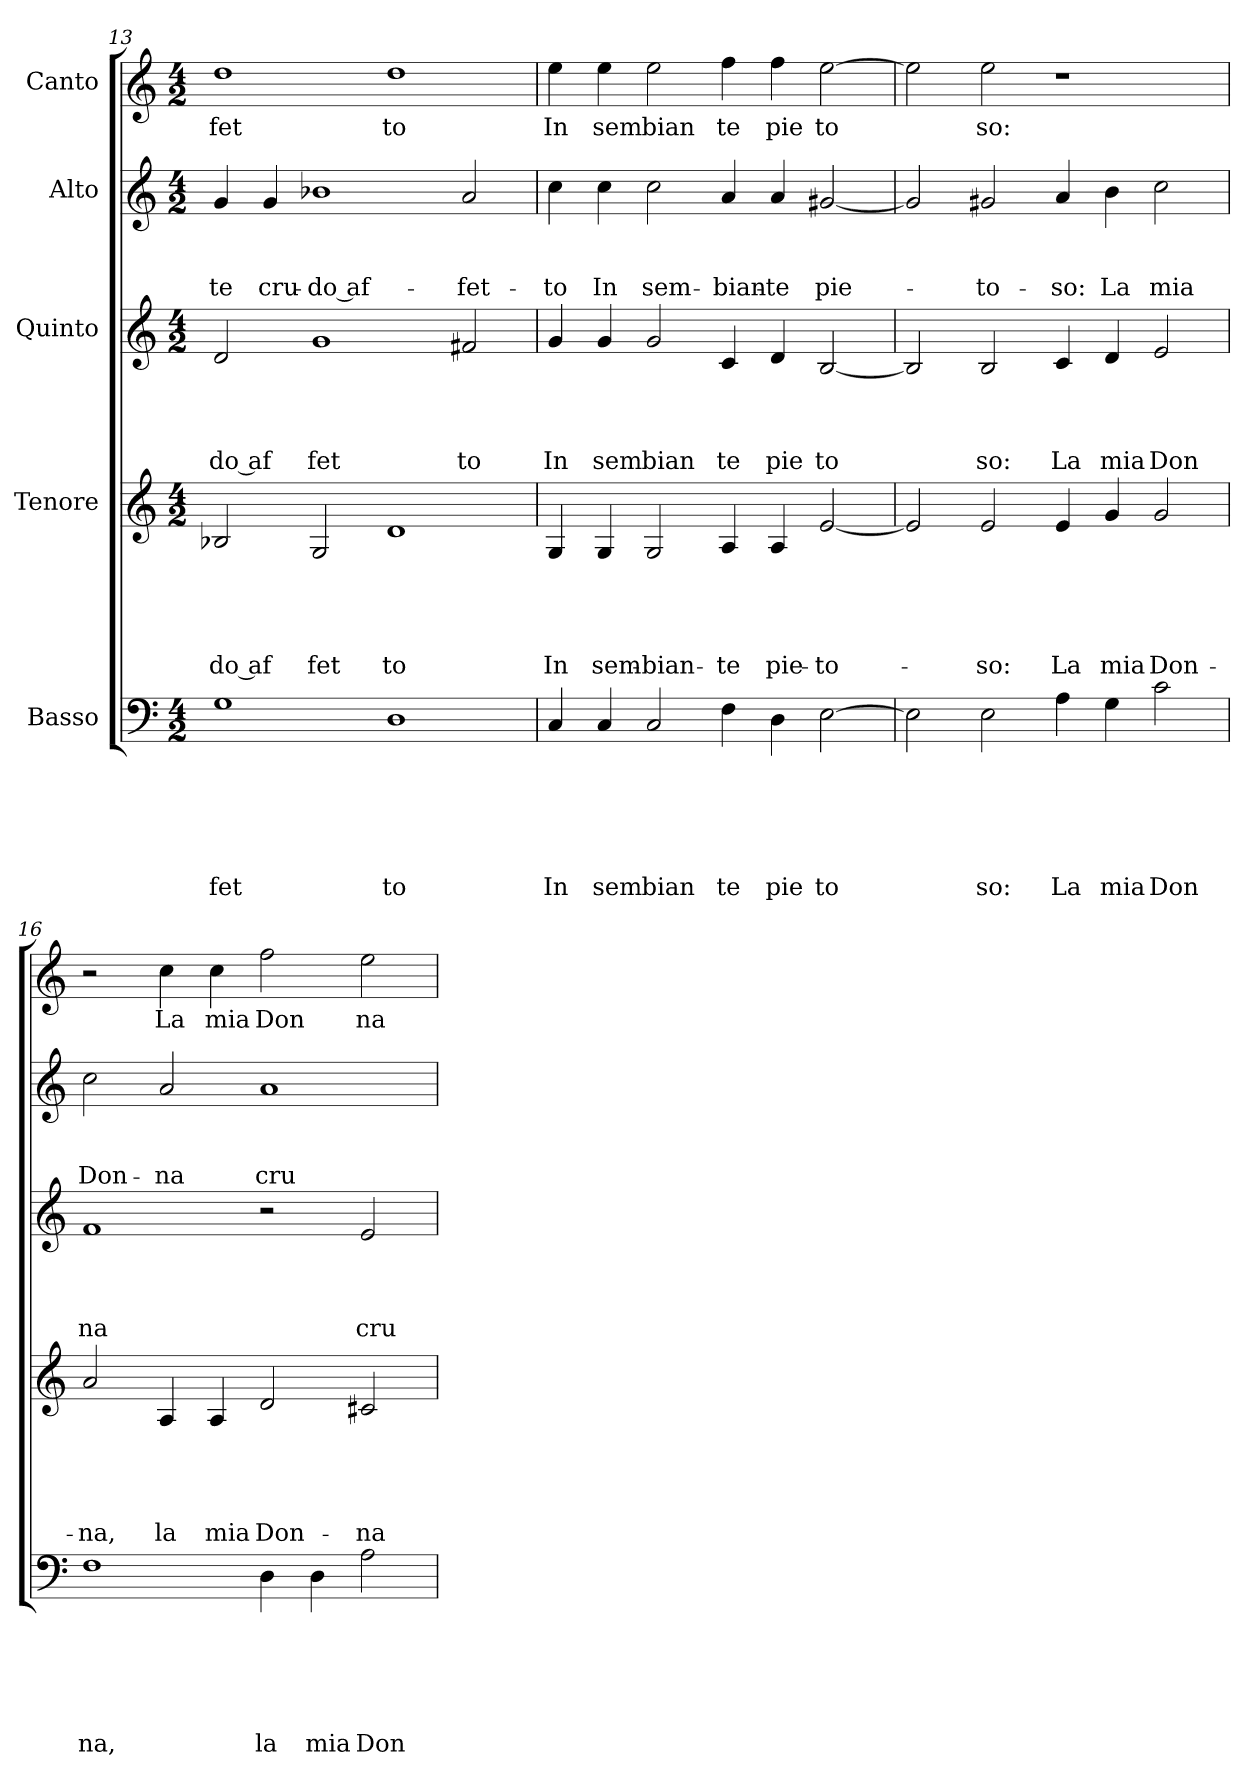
**kern	**text	**text	**text	**text	**text	**text	**kern	**text	**text	**text	**text	**text	**kern	**text	**text	**text	**text	**kern	**text	**text	**text	**kern	**text
*part5	*part5	*part5	*part5	*part5	*part5	*part5	*part4	*part4	*part4	*part4	*part4	*part4	*part3	*part3	*part3	*part3	*part3	*part2	*part2	*part2	*part2	*part1	*part1
*staff5	*staff5	*staff5	*staff5	*staff5	*staff5	*staff5	*staff4	*staff4	*staff4	*staff4	*staff4	*staff4	*staff3	*staff3	*staff3	*staff3	*staff3	*staff2	*staff2	*staff2	*staff2	*staff1	*staff1
*I"Basso	*	*	*	*	*	*	*I"Tenore	*	*	*	*	*	*I"Quinto	*	*	*	*	*I"Alto	*	*	*	*I"Canto	*
*clefF4	*	*	*	*	*	*	*clefG2	*	*	*	*	*	*clefG2	*	*	*	*	*clefG2	*	*	*	*clefG2	*
*k[]	*	*	*	*	*	*	*k[]	*	*	*	*	*	*k[]	*	*	*	*	*k[]	*	*	*	*k[]	*
*C:	*	*	*	*	*	*	*C:	*	*	*	*	*	*C:	*	*	*	*	*C:	*	*	*	*C:	*
*M4/2	*	*	*	*	*	*	*M4/2	*	*	*	*	*	*M4/2	*	*	*	*	*M4/2	*	*	*	*M4/2	*
=13	=13	=13	=13	=13	=13	=13	=13	=13	=13	=13	=13	=13	=13	=13	=13	=13	=13	=13	=13	=13	=13	=13	=13
!	!	!	!	!	!	!LO:LY:b	!	!	!	!	!	!LO:LY:b:rj	!	!	!	!	!LO:LY:b:rj	!	!	!	!LO:LY:b	!	!LO:LY:b
1G	.	.	.	.	.	fet	2B-X/	.	.	.	.	do af	2d/	.	.	.	do af	4g/	.	.	-te	1dd	fet
!	!	!	!	!	!	!	!	!	!	!	!	!	!	!	!	!	!	!	!	!	!LO:LY:b	!	!
.	.	.	.	.	.	.	.	.	.	.	.	.	.	.	.	.	.	4g/	.	.	cru-	.	.
!	!	!	!	!	!	!	!	!	!	!	!	!LO:LY:b	!	!	!	!	!LO:LY:b	!	!	!	!LO:LY:b:rj	!	!
.	.	.	.	.	.	.	2G/	.	.	.	.	fet	1g	.	.	.	fet	1b-X	.	.	-do af-	.	.
!	!	!	!	!	!	!LO:LY:b	!	!	!	!	!	!LO:LY:b	!	!	!	!	!	!	!	!	!	!	!LO:LY:b
1D	.	.	.	.	.	to	1d	.	.	.	.	to	.	.	.	.	.	.	.	.	.	1dd	to
!	!	!	!	!	!	!	!	!	!	!	!	!	!	!	!	!	!LO:LY:b	!	!	!	!LO:LY:b	!	!
.	.	.	.	.	.	.	.	.	.	.	.	.	2f#X/	.	.	.	to	2a/	.	.	-fet-	.	.
!!LO:LB:g=z
=14	=14	=14	=14	=14	=14	=14	=14	=14	=14	=14	=14	=14	=14	=14	=14	=14	=14	=14	=14	=14	=14	=14	=14
!	!	!	!	!	!	!LO:LY:b	!	!	!	!	!	!LO:LY:b	!	!	!	!	!LO:LY:b	!	!	!	!LO:LY:b	!	!LO:LY:b
4C/	.	.	.	.	.	In	4G/	.	.	.	.	In	4g/	.	.	.	In	4cc\	.	.	-to	4ee\	In
!	!	!	!	!	!	!LO:LY:b	!	!	!	!	!	!LO:LY:b	!	!	!	!	!LO:LY:b	!	!	!	!LO:LY:b	!	!LO:LY:b
4C/	.	.	.	.	.	sem	4G/	.	.	.	.	sem-	4g/	.	.	.	sem	4cc\	.	.	In	4ee\	sem
!	!	!	!	!	!	!LO:LY:b	!	!	!	!	!	!LO:LY:b	!	!	!	!	!LO:LY:b	!	!	!	!LO:LY:b	!	!LO:LY:b
2C/	.	.	.	.	.	bian	2G/	.	.	.	.	-bian-	2g/	.	.	.	bian	2cc\	.	.	sem-	2ee\	bian
!	!	!	!	!	!	!LO:LY:b	!	!	!	!	!	!LO:LY:b	!	!	!	!	!LO:LY:b	!	!	!	!LO:LY:b	!	!LO:LY:b
4F\	.	.	.	.	.	te	4A/	.	.	.	.	-te	4c/	.	.	.	te	4a/	.	.	-bian-	4ff\	te
!	!	!	!	!	!	!LO:LY:b	!	!	!	!	!	!LO:LY:b	!	!	!	!	!LO:LY:b	!	!	!	!LO:LY:b	!	!LO:LY:b
4D\	.	.	.	.	.	pie	4A/	.	.	.	.	pie-	4d/	.	.	.	pie	4a/	.	.	-te	4ff\	pie
!	!	!	!	!	!	!LO:LY:b	!	!	!	!	!	!LO:LY:b	!	!	!	!	!LO:LY:b	!	!	!	!LO:LY:b	!	!LO:LY:b
[>2E\	.	.	.	.	.	to	[<2e/	.	.	.	.	-to-	[<2B/	.	.	.	to	[<2g#X/	.	.	pie-	[>2ee\	to
=15	=15	=15	=15	=15	=15	=15	=15	=15	=15	=15	=15	=15	=15	=15	=15	=15	=15	=15	=15	=15	=15	=15	=15
2E\]	.	.	.	.	.	.	2e/]	.	.	.	.	.	2B/]	.	.	.	.	2g#/]	.	.	.	2ee\]	.
!	!	!	!	!	!	!LO:LY:b	!	!	!	!	!	!LO:LY:b	!	!	!	!	!LO:LY:b	!	!	!	!LO:LY:b	!	!LO:LY:b
2E\	.	.	.	.	.	so:	2e/	.	.	.	.	-so:	2B/	.	.	.	so:	2g#X/	.	.	-to-	2ee\	so:
!	!	!	!	!	!	!LO:LY:b	!	!	!	!	!	!LO:LY:b	!	!	!	!	!LO:LY:b	!	!	!	!LO:LY:b	!	!
4A\	.	.	.	.	.	La	4e/	.	.	.	.	La	4c/	.	.	.	La	4a/	.	.	-so:	1r	.
!	!	!	!	!	!	!LO:LY:b	!	!	!	!	!	!LO:LY:b	!	!	!	!	!LO:LY:b	!	!	!	!LO:LY:b	!	!
4G\	.	.	.	.	.	mia	4g/	.	.	.	.	mia	4d/	.	.	.	mia	4b\	.	.	La	.	.
!	!	!	!	!	!	!LO:LY:b	!	!	!	!	!	!LO:LY:b	!	!	!	!	!LO:LY:b	!	!	!	!LO:LY:b	!	!
2c\	.	.	.	.	.	Don	2g/	.	.	.	.	Don-	2e/	.	.	.	Don	2cc\	.	.	mia	.	.
=16	=16	=16	=16	=16	=16	=16	=16	=16	=16	=16	=16	=16	=16	=16	=16	=16	=16	=16	=16	=16	=16	=16	=16
!	!	!	!	!	!	!LO:LY:b	!	!	!	!	!	!LO:LY:b	!	!	!	!	!LO:LY:b	!	!	!	!LO:LY:b	!	!
1F	.	.	.	.	.	na,	2a/	.	.	.	.	-na,	1f	.	.	.	na	2cc\	.	.	Don-	2r	.
!	!	!	!	!	!	!	!	!	!	!	!	!LO:LY:b	!	!	!	!	!	!	!	!	!LO:LY:b	!	!LO:LY:b
.	.	.	.	.	.	.	4A/	.	.	.	.	la	.	.	.	.	.	2a/	.	.	-na	4cc\	La
!	!	!	!	!	!	!	!	!	!	!	!	!LO:LY:b	!	!	!	!	!	!	!	!	!	!	!LO:LY:b
.	.	.	.	.	.	.	4A/	.	.	.	.	mia	.	.	.	.	.	.	.	.	.	4cc\	mia
!	!	!	!	!	!	!LO:LY:b	!	!	!	!	!	!LO:LY:b	!	!	!	!	!	!	!	!	!LO:LY:b	!	!LO:LY:b
4D\	.	.	.	.	.	la	2d/	.	.	.	.	Don-	2r	.	.	.	.	1a	.	.	cru-	2ff\	Don
!	!	!	!	!	!	!LO:LY:b	!	!	!	!	!	!	!	!	!	!	!	!	!	!	!	!	!
4D\	.	.	.	.	.	mia	.	.	.	.	.	.	.	.	.	.	.	.	.	.	.	.	.
!	!	!	!	!	!	!LO:LY:b	!	!	!	!	!	!LO:LY:b	!	!	!	!	!LO:LY:b	!	!	!	!	!	!LO:LY:b
2A\	.	.	.	.	.	Don	2c#X/	.	.	.	.	-na	2e/	.	.	.	cru	.	.	.	.	2ee\	na
=	=	=	=	=	=	=	=	=	=	=	=	=	=	=	=	=	=	=	=	=	=	=	=
*-	*-	*-	*-	*-	*-	*-	*-	*-	*-	*-	*-	*-	*-	*-	*-	*-	*-	*-	*-	*-	*-	*-	*-
